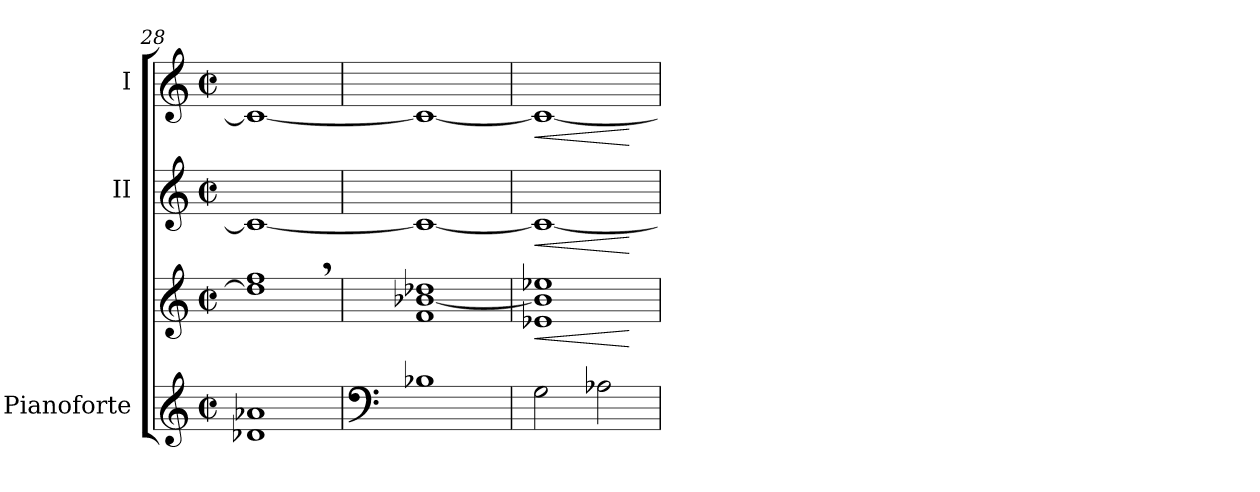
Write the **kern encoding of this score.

**kern	**kern	**dynam	**kern	**dynam	**kern	**dynam
*part3	*part3	*part3	*part2	*part2	*part1	*part1
*staff4	*staff3	*staff3/4	*staff2	*staff2	*staff1	*staff1
*I"Pianoforte	*	*	*I"II	*	*I"I	*
*clefG2	*clefG2	*	*clefG2	*	*clefG2	*
*k[]	*k[]	*	*k[]	*	*k[]	*
*C:	*C:	*	*C:	*	*C:	*
*M2/2	*M2/2	*	*M2/2	*	*M2/2	*
*met(c|)	*met(c|)	*	*met(c|)	*	*met(c|)	*
=28	=28	=28	=28	=28	=28	=28
*	*^	*	*	*	*	*
1d-Xi 1a-Xi	1ff,i	1dd-i]	.	1ci_	.	1ci_	.
*	*v	*v	*	*	*	*	*
!!LO:LB:g=z
=29	=29	=29	=29	=29	=29	=29
*clefF4	*	*	*	*	*	*
1B-Xi	1fi [1b-Xi 1dd-Xi	.	1ci_	.	1ci_	.
=30	=30	=30	=30	=30	=30	=30
!	!	!LO:HP:b	!	!LO:HP:b	!	!LO:HP:b
2Gi\	1e-Xi 1b-i] 1ee-Xi	<	1ci_	<	1ci_	<
2A-Xi\	.	.	.	.	.	.
.	.	[	.	[	.	[
=	=	=	=	=	=	=
*-	*-	*-	*-	*-	*-	*-
